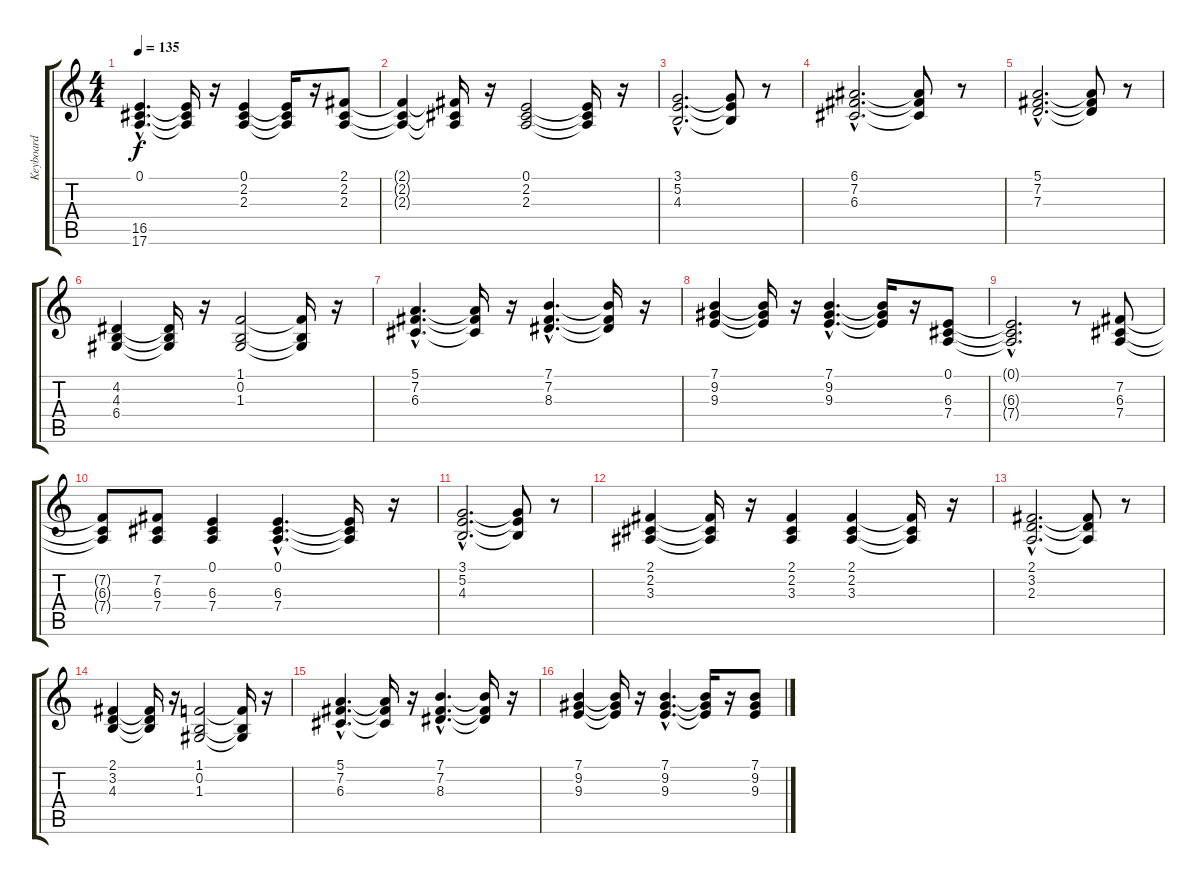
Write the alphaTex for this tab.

\track ("Keyboard" "Keyboard") {instrument acousticgrandpiano}
\staff {score tabs}
\tuning (E4 B3 G3 D3 A2 E2) {hide}
\ts (4 4)
\tempo 135
\clef g2
\ks c
(0.1{hac t} 16.5{hac t} 17.6{hac t}).4{d dy f} (0.1{t} 16.5{t} 17.6{t}).16 r.16 (0.1 2.2 2.3).4 (0.1{t} 2.2{t} 2.3{t}).16 r.16 (2.1 2.2 2.3).8 |
(2.1{t} 2.2{t} 2.3{t}).4 (2.1{t} 2.2{t} 2.3{t}).16 r.16 (0.1 2.2 2.3).2 (0.1{t} 2.2{t} 2.3{t}).16 r.16 |
(3.1{hac} 5.2{hac} 4.3{hac}).2{d} (3.1{t} 5.2{t} 4.3{t}).8 r.8 |
(6.1{hac} 7.2{hac} 6.3{hac}).2{d} (6.1{t} 7.2{t} 6.3{t}).8 r.8 |
(5.1{hac} 7.2{hac} 7.3{hac}).2{d} (5.1{t} 7.2{t} 7.3{t}).8 r.8 |
(4.2 4.3 6.4).4 (4.2{t} 4.3{t} 6.4{t}).16 r.16 (1.1 0.2 1.3).2 (1.1{t} 0.2{t} 1.3{t}).16 r.16 |
(5.1{hac} 7.2{hac} 6.3{hac}).4{d} (5.1{t} 7.2{t} 6.3{t}).16 r.16 (7.1{hac} 7.2{hac} 8.3{hac}).4{d} (7.1{t} 7.2{t} 8.3{t}).16 r.16 |
(7.1 9.2 9.3).4 (7.1{t} 9.2{t} 9.3{t}).16 r.16 (7.1{hac} 9.2{hac} 9.3{hac}).4{d} (7.1{t} 9.2{t} 9.3{t}).16 r.16 (0.1 6.3 7.4).8 |
(0.1{hac t} 6.3{hac t} 7.4{hac t}).2{d} r.8 (7.2 6.3 7.4).8 |
(7.2{t} 6.3{t} 7.4{t}).8 (7.2 6.3 7.4).8 (0.1 6.3 7.4).4 (0.1{hac} 6.3{hac} 7.4{hac}).4{d} (0.1{t} 6.3{t} 7.4{t}).16 r.16 |
(3.1{hac} 5.2{hac} 4.3{hac}).2{d} (3.1{t} 5.2{t} 4.3{t}).8 r.8 |
(2.1 2.2 3.3).4 (2.1{t} 2.2{t} 3.3{t}).16 r.16 (2.1 2.2 3.3).4 (2.1 2.2 3.3).4 (2.1{t} 2.2{t} 3.3{t}).16 r.16 |
(2.1{hac} 3.2{hac} 2.3{hac}).2{d} (2.1{t} 3.2{t} 2.3{t}).8 r.8 |
(2.1 3.2 4.3).4 (2.1{t} 3.2{t} 4.3{t}).16 r.16 (1.1 0.2 1.3).2 (1.1{t} 0.2{t} 1.3{t}).16 r.16 |
(5.1{hac} 7.2{hac} 6.3{hac}).4{d} (5.1{t} 7.2{t} 6.3{t}).16 r.16 (7.1{hac} 7.2{hac} 8.3{hac}).4{d} (7.1{t} 7.2{t} 8.3{t}).16 r.16 |
(7.1 9.2 9.3).4 (7.1{t} 9.2{t} 9.3{t}).16 r.16 (7.1{hac} 9.2{hac} 9.3{hac}).4{d} (7.1{t} 9.2{t} 9.3{t}).16 r.16 (7.1 9.2 9.3).8
